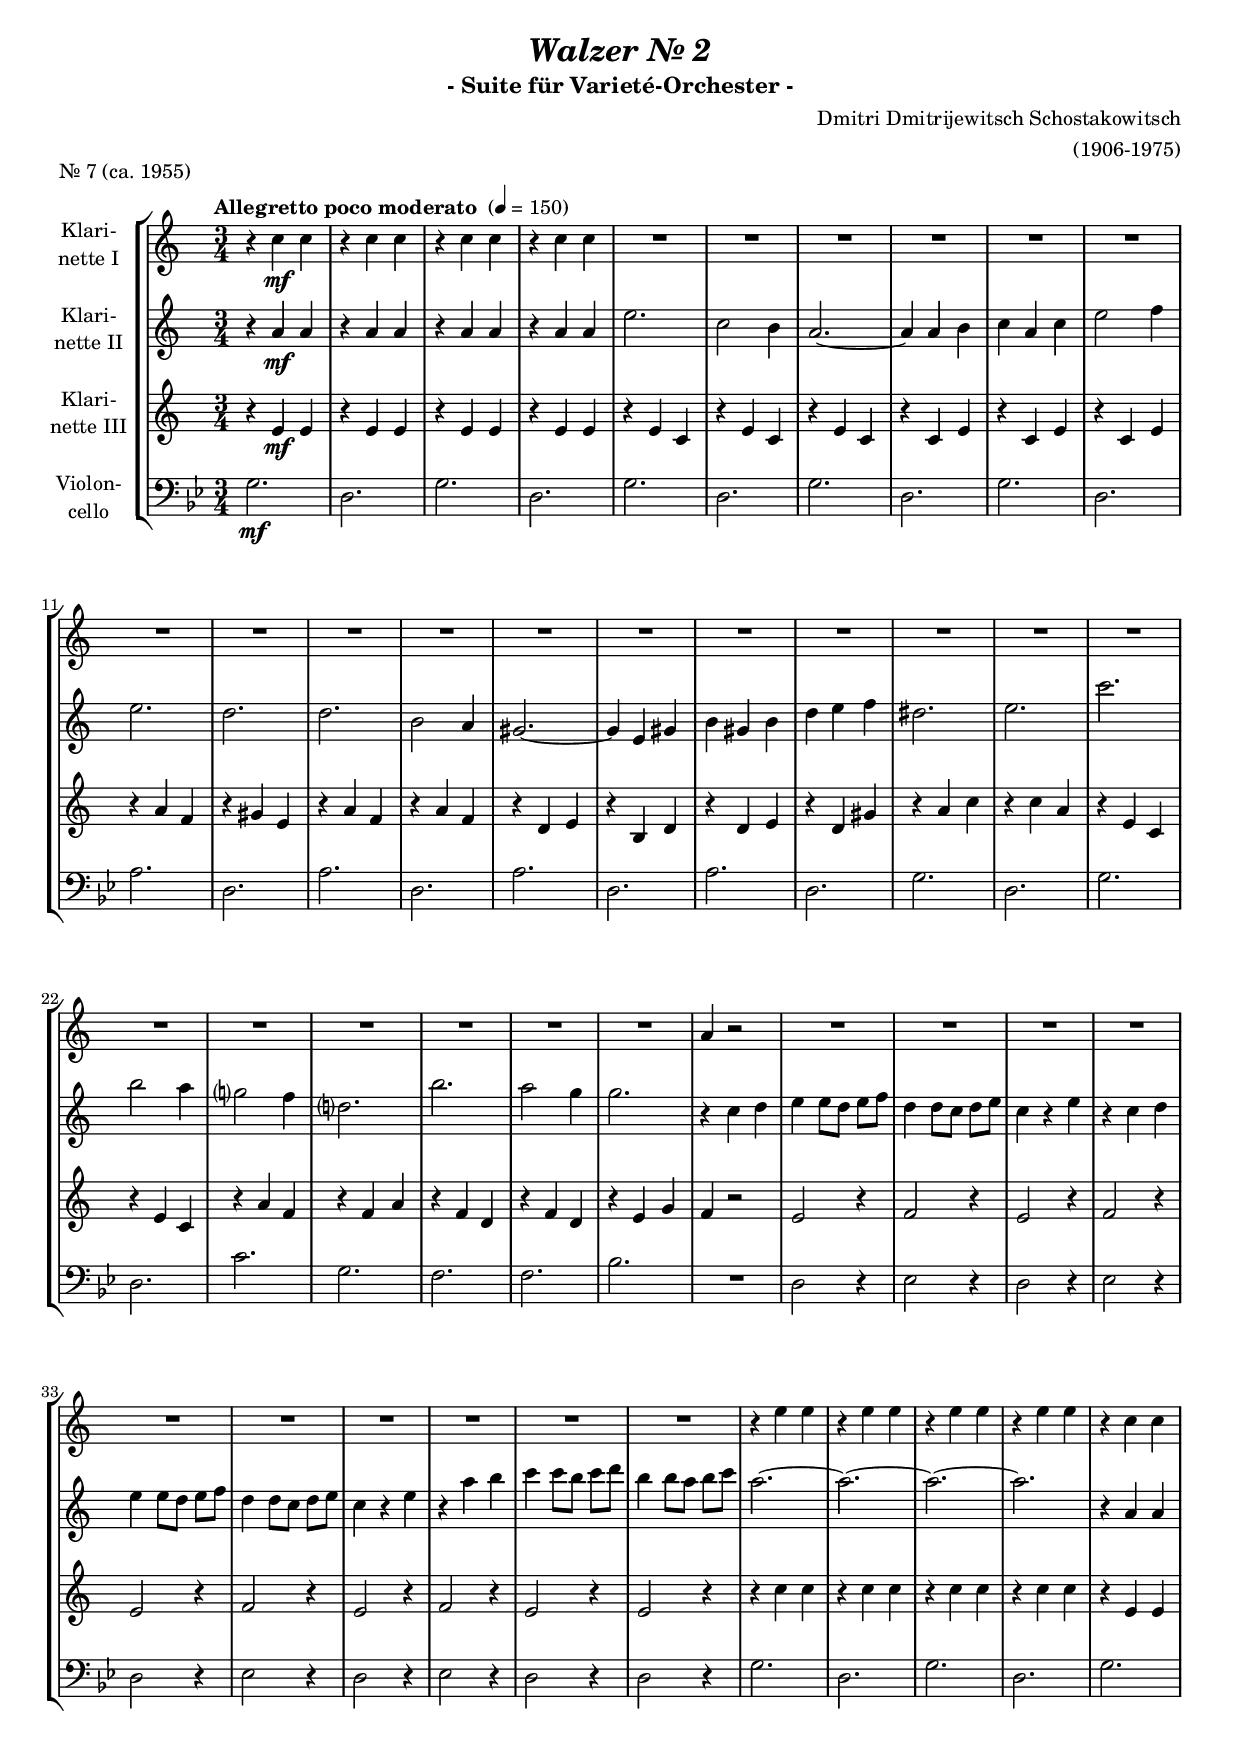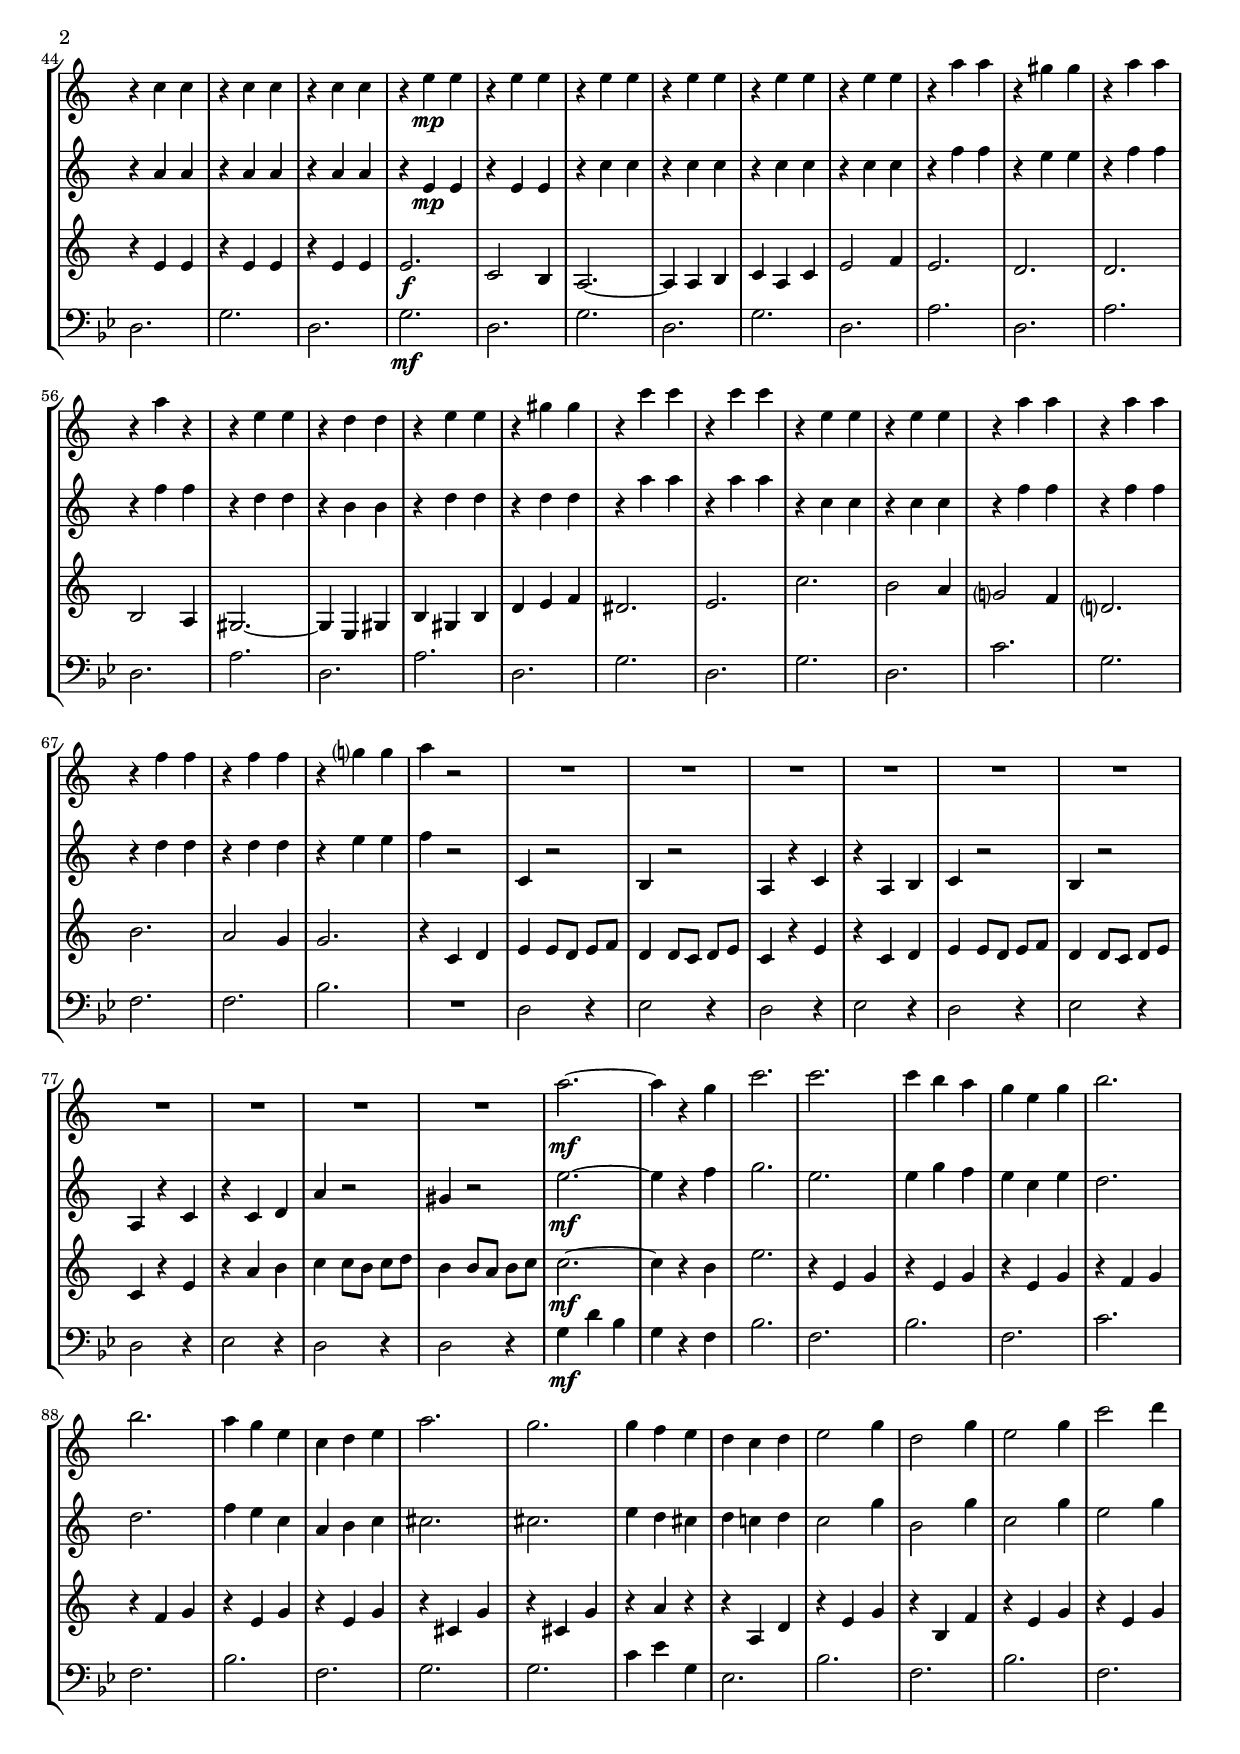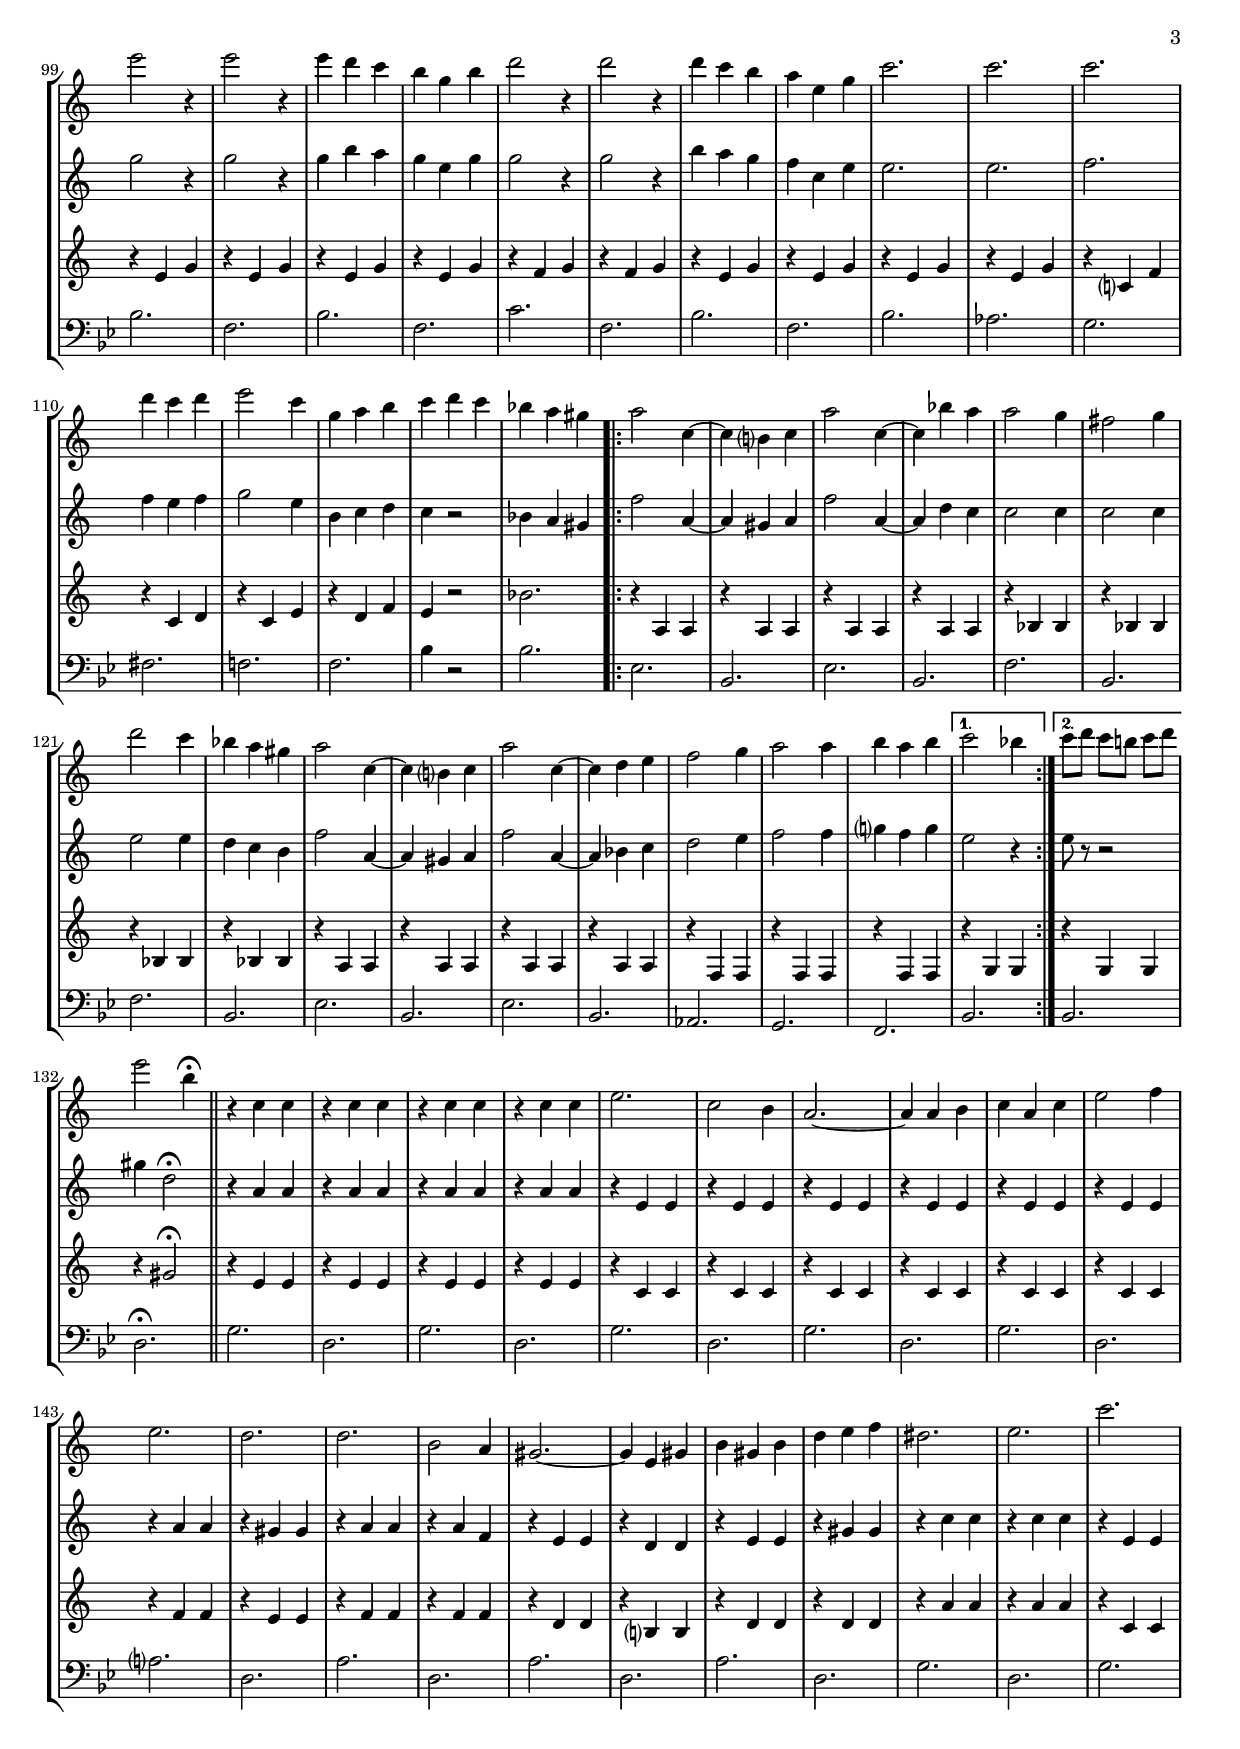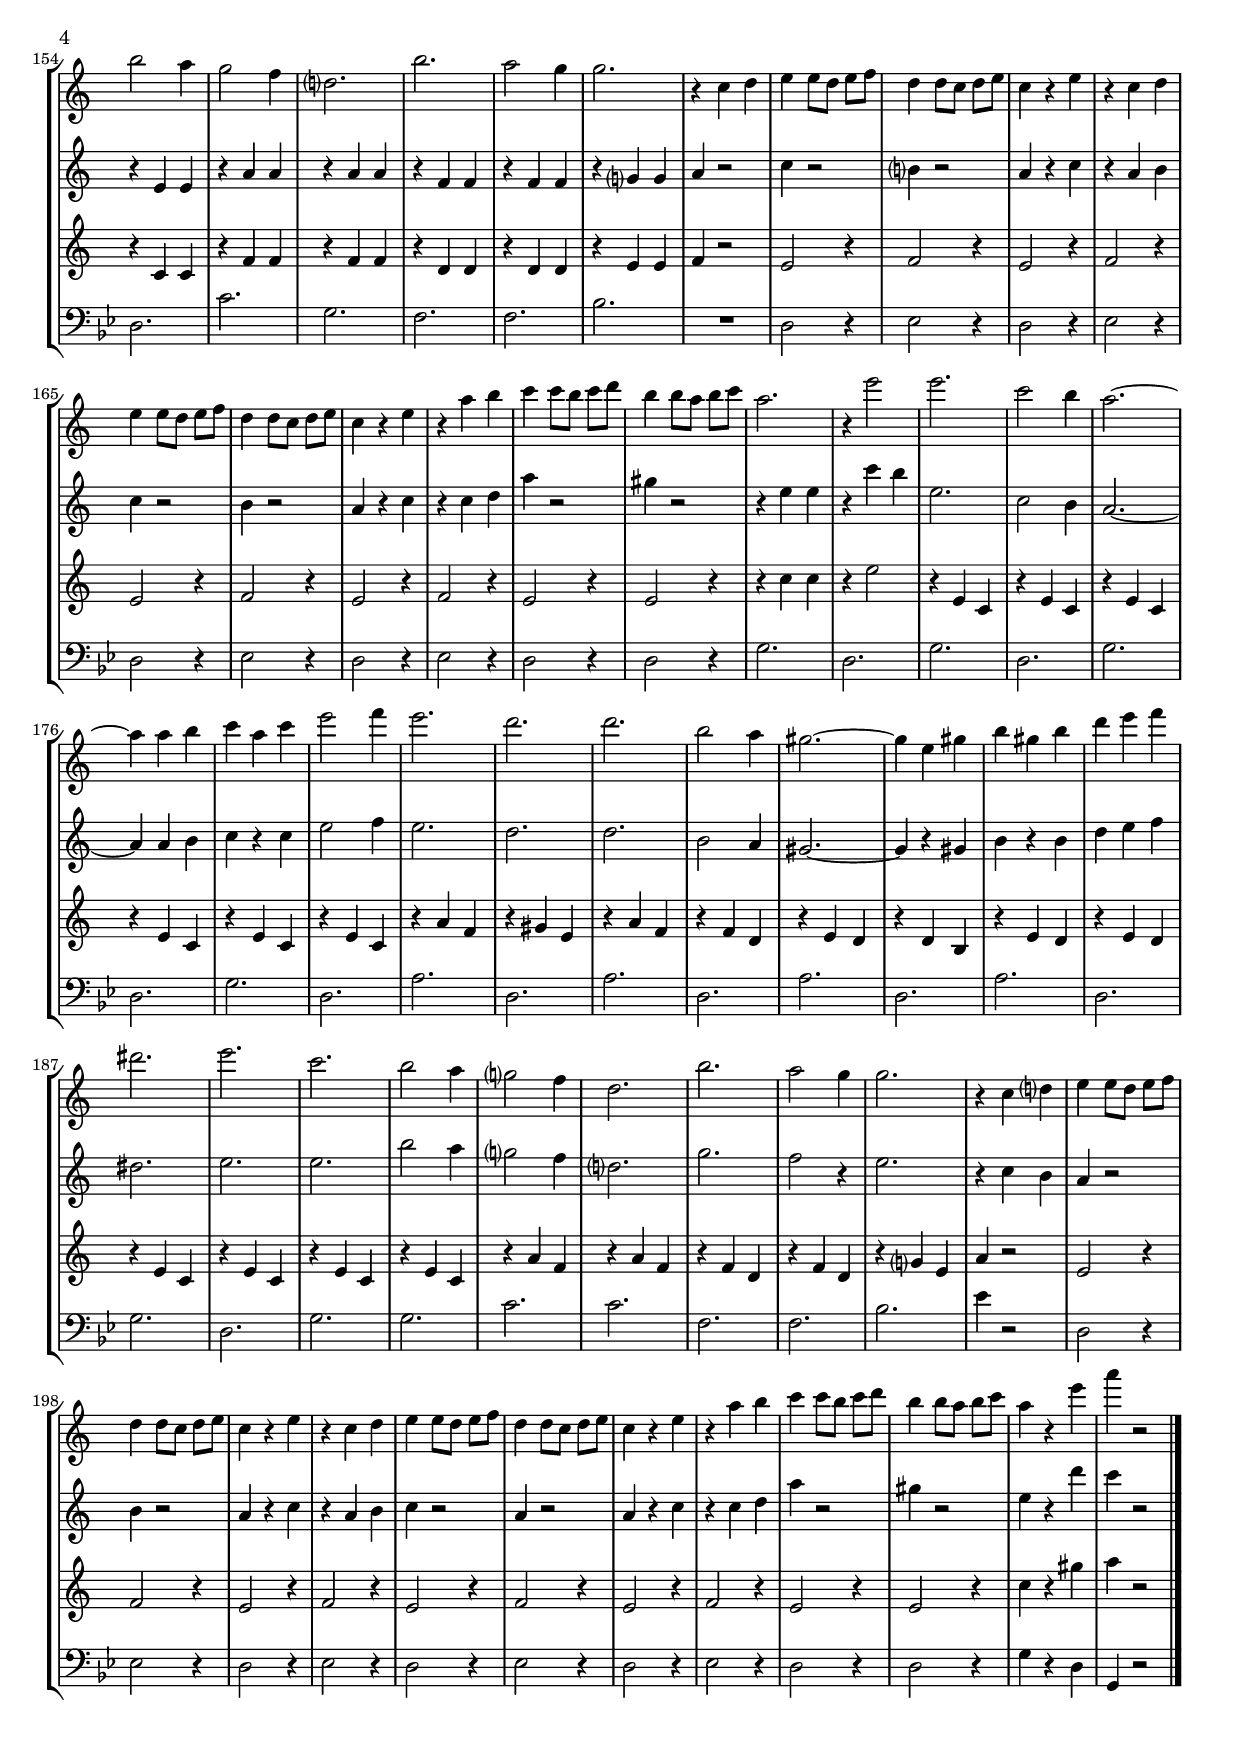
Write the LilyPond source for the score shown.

\version "2.18.2"
\include "deutsch.ly"

#(set-global-staff-size 17.5)

\header {
  title     = \markup \bold \italic "Walzer Nr. 2"
  subtitle  = "- Suite für Varieté-Orchester -"
  composer  = "Dmitri Dmitrijewitsch Schostakowitsch"
  arranger  = "(1906-1975)"
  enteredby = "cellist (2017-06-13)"
  piece     = "Nr. 7 (ca. 1955)"
}

voiceconsts = {
  \key d \minor
  \time 3/4
  \clef "treble"
%  \numericTimeSignature
  \compressFullBarRests
  % Set default beaming for all staves
  \set Timing.beamExceptions = #'()
  \set Timing.baseMoment     = #(ly:make-moment 1 4)
  \set Timing.beatStructure  = #'(1 1 1)
  \tempo "Allegretto poco moderato " 4=150
}

mifl = "flute"
mikl = "clarinet"
miob = "oboe"
mist = "string ensemble 1"
miba = "cello"
%miba = "bassoon"
%miba = "harpsichord"
milo = "drawbar organ"


va = \relative c' {
  \voiceconsts

  r4 f\mf f
  r f f
  r f f
  r f f
  R2.*23
  d4 r2
  R2.*10
  r4 a' a
  r a a

  r a a
  r a a
  r f f
  r f f
  r f f
  r f f
  r a\mp a
  r a a
  r a a
  r a a
  r a a

  r a a
  r d d
  r cis cis
  r d d
  r d r
  r a a
  r g g
  r a a
  r cis cis
  r f f

  r f f
  r a, a
  r a a
  r d d
  r d d
  r b b
  r b b
  r c? c
  d r2
  R2.*10
  d2.~\mf

  d4 r c
  f2.
  f
  f4 e d
  c a c
  e2.
  e
  d4 c a
  f g a
  d2.
  c
  c4 b a

  g f g
  a2 c4
  g2 c4
  a2 c4
  f2 g4
  a2 r4
  a2 r4
  a g f
  e c e
  g2 r4
  g2 r4
  g f e

  d a c
  f2.
  f
  f
  g4 f g
  a2 f4
  c d e
  f g f
  es d cis
  
  \repeat volta 2 {
    d2 f,4~
    f e? f

    d'2 f,4~
    f es' d
    d2 c4
    h2 c4
    g'2 f4
    es d cis
    d2 f,4~
    f e? f
    d'2 f,4~
    f g a
    b2 c4
    d2 d4

    e d e
  }
  \alternative {
    { f2 es4 }
    { f8 g f e! f g }
  }
  a2 e4\fermata \bar "||"
  r f, f
  r f f
  r f f
  r f f
  a2. f2 e4
  d2.~

  d4 d e
  f d f
  a2 b4
  a2.
  g
  g
  e2 d4
  cis2.~
  cis4 a cis
  e cis e
  g a b
  gis2.

  a
  f'
  e2 d4
  c2 b4
  g?2.
  e'
  d2 c4
  c2.
  r4 f, g
  a a8 g a b
  g4 g8 f g a
  f4 r a

  r f g
  a a8 g a b
  g4 g8 f g a
  f4 r a
  r d e
  f f8 e f g
  e4 e8 d e f
  d2.
  r4 a'2

  a2.
  f2 e4
  d2.~
  d4 d e
  f d f
  a2 b4
  a2.
  g
  g
  e2 d4
  cis2.~
  cis4 a cis

  e cis e
  g a b
  gis2.
  a
  f
  e2 d4
  c?2 b4
  g2.
  e'
  d2 c4
  c2.
  r4 f, g?

  a a8 g a b
  g4 g8 f g a
  f4 r a
  r f g
  a a8 g a b
  g4 g8 f g a
  f4 r a
  r d e

  f f8 e f g
  e4 e8 d e f
  d4 r a'
  d r2 \bar "|."
}

vb = \relative c' {
  \voiceconsts

  r4 d\mf d
  r d d
  r d d
  r d d
  a'2.
  f2 e4
  d2.~
  d4 d e
  f d f
  a2 b4

  a2.
  g
  g
  e2 d4
  cis2.~
  cis4 a cis
  e cis e
  g a b
  gis2.
  a
  f'
  e2 d4

  c?2 b4
  g?2.
  e'
  d2 c4
  c2.
  r4 f, g
  a a8 g a b
  g4 g8 f g a
  f4 r a
  r f g

  a a8 g a b
  g4 g8 f g a
  f4 r a
  r d e
  f f8 e f g
  e4 e8 d e f
  d2.~
  d~
  d~
  d

  r4 d, d
  r d d
  r d d
  r d d
  r a\mp a
  r a a
  r f' f
  r f f
  r f f
  r f f

  r b b
  r a a
  r b b
  r b b
  r g g
  r e e
  r g g
  r g g
  r d' d
  r d d

  r f, f
  r f f
  r b b
  r b b
  r g g
  r g g
  r a a
  b r2
  f,4 r2
  e4 r2
  d4 r f

  r d e
  f r2
  e4 r2
  d4 r f
  r f g
  d' r2
  cis4 r2
  a'2.~\mf
  a4 r b
  c2.
  a
  a4 c b

  a f a
  g2.
  g
  b4 a f
  d e f
  fis2.
  fis
  a4 g fis
  g f! g
  f2 c'4
  e,2 c'4
  f,2 c'4

  a2 c4
  c2 r4
  c2 r4
  c e d
  c a c
  c2 r4
  c2 r4
  e d c
  b f a
  a2.
  a
  b

  b4 a b
  c2 a4
  e f g
  f r2
  es4 d cis
  
  \repeat volta 2 {
    b'2 d,4~
    d cis d
    b'2 d,4~
    d g f
    f2 f4
    f2 f4

    a2 a4
    g f e
    b'2 d,4~
    d cis d
    b'2 d,4~
    d es f
    g2 a4
    b2 b4 c? b c
  }
  \alternative {
    { a2 r4 }
    { a8 r r2 }
  }

  cis4 g2\fermata \bar "||"
  r4 d d
  r d d
  r d d
  r d d
  r a a
  r a a
  r a a
  r a a
  r a a

  r a a
  r d d r cis cis
  r d d
  r d b
  r a a
  r g g
  r a a
  r cis cis

  r f f
  r f f
  r a, a
  r a a
  r d d
  r d d
  r b b
  r b b
  r c? c
  d r2

  f4 r2
  e?4 r2
  d4 r f
  r d e
  f r2
  e4 r2
  d4 r f
  r f g
  d' r2
  cis4 r2
  r4 a a

  r f' e
  a,2.
  f2 e4
  d2.~
  d4 d e
  f r f
  a2 b4
  a2.
  g
  g
  e2 d4
  cis2.~

  cis4 r cis
  e r e
  g a b
  gis2.
  a
  a
  e'2 d4
  c?2 b4
  g?2.
  c
  b2 r4
  a2.
  r4 f e

  d r2
  e4 r2
  d4 r f
  r d e
  f r2
  d4 r2
  d4 r f
  r f g
  d' r2
  cis4 r2
  a4 r g'
  f r2 \bar "|."
}

vc = \relative c' {
  \voiceconsts
  
  r4 a\mf a
  r a a
  r a a
  r a a
  r a f
  r a f
  r a f
  r f a
  r f a

  r f a
  r d b
  r cis a
  r d b
  r d b
  r g a
  r e g
  r g a
  r g cis
  r d f

  r f d
  r a f
  r a f
  r d' b
  r b d
  r b g
  r b g
  r a c
  b r2
  a r4
  b2 r4

  a2 r4
  b2 r4
  a2 r4
  b2 r4
  a2 r4
  b2 r4
  a2 r4
  a2 r4
  r f' f
  r f f
  r f f
  r f f

  r a, a
  r a a
  r a a
  r a a
  a2.\f
  f2 e4
  d2.~
  d4 d e
  f d f
  a2 b4
  a2.
  g2.

  g
  e2 d4
  cis2.~
  cis4 a cis
  e cis e
  g a b
  gis2.
  a
  f'
  e2 d4
  c?2 b4
  g?2.

  e'
  d2 c4
  c2.
  r4 f, g
  a a8 g a b
  g4 g8 f g a
  f4 r a
  r f g
  a a8 g a b

  g4 g8 f g a
  f4 r a
  r d e
  f f8 e f g
  e4 e8 d e f
  f2.~\mf
  f4 r e
  a2.
  r4 a, c
  r a c

  r a c
  r b c
  r b c
  r a c
  r a c
  r fis, c'
  r fis, c'
  r d r
  r d, g
  r a c

  r e, b'
  r a c
  r a c
  r a c
  r a c
  r a c
  r a c
  r b c
  r b c
  r a c
  r a c

  r a c
  r a c
  r f,? b
  r f g
  r f a
  r g b
  a r2
  es'2.
  
  \repeat volta 2 {
    r4 d, d
    r d d
    r d d

    r d d
    r es es
    r es es
    r es es
    r es es
    r d d
    r d d
    r d d
    r d d
    r b b

    r b b
    r b b
  }
  \alternative {
    { r c c }
    { r c c }
  }
  r cis'2\fermata \bar "||"
  r4 a a
  r a a
  r a a
  r a a
  r f f
  
  r f f
  r f f
  r f f
  r f f
  r f f
  r b b
  r a a
  r b b
  r b b
  r g g
  r e? e

  r g g
  r g g
  r d' d
  r d d
  r f, f
  r f f
  r b b
  r b b
  r g g
  r g g
  r a a

  b r2
  a r4
  b2 r4
  a2 r4
  b2 r4
  a2 r4
  b2 r4
  a2 r4
  b2 r4
  a2 r4
  a2 r4
  r f' f
  r a2

  r4 a, f
  r a f
  r a f
  r a f
  r a f
  r a f
  r d' b
  r cis a
  r d b
  r b g

  r a g
  r g e
  r a g
  r a g
  r a f
  r a f
  r a f
  r a f
  r d' b
  r d b
  r b g

  r b g
  r c? a
  d r2
  a r4
  b2 r4
  a2 r4
  b2 r4
  a2 r4
  b2 r4
  a2 r4
  b2 r4
  a2 r4
  a2 r4

  f' r cis'
  d r2 \bar "|."
}

vd = \relative c {
  \voiceconsts
  \clef "bass"

  d2.\mf
  a
  d
  a
  d
  a
  d
  a
  d
  a
  e'
  a,
  
  e'
  a,
  e'
  a,
  e'
  a,
  d
  a
  d
  a
  g'
  d
  c
  c
  f
  R2.

  a,2 r4
  b2 r4
  a2 r4
  b2 r4
  a2 r4
  b2 r4
  a2 r4
  b2 r4
  a2 r4
  a2 r4
  d2.
  a
  d
  a

  d
  a
  d
  a
  d\mf
  a
  d
  a
  d
  a
  e'
  a,
  e'
  a,
  e'
  
  a,
  e'
  a,
  d
  a
  d
  a
  g'
  d
  c
  c
  f
  R2.
  a,2 r4
  b2 r4

  a2 r4
  b2 r4
  a2 r4
  b2 r4
  a2 r4
  b2 r4
  a2 r4
  a2 r4
  d4\mf a' f
  d r c
  f2.
  c
  f

  c
  g'
  c,
  f
  c
  d
  d
  g4 b d,
  b2.
  f'
  c
  f
  c
  f

  c
  f
  c
  g'
  c,
  f
  c
  f
  es
  d
  cis
  c!
  c
  f4 r2

  f2.
  
  \repeat volta 2 {
    b,
    f
    b
    f
    c'
    f,
    c'
    f,
    b
    f
    b
    f
    es
    d
    
    c
  }
  \alternative {
    { f }
    { f }
  }
  a\fermata \bar "||"
  d
  a
  d
  a
  d
  a
  d
  a
  d
  a
  e'?

  a,
  e'
  a,
  e'
  a,
  e'
  a,
  d
  a
  d
  a
  g'
  d
  c
  c

  f
  R2.
  a,2 r4
  b2 r4
  a2 r4
  b2 r4
  a2 r4
  b2 r4
  a2 r4
  b2 r4
  a2 r4
  a2 r4
  d2.
  a

  d
  a
  d
  a
  d
  a
  e'
  a,
  e'
  a,
  e'
  a,
  e'
  a,
  d

  a
  d
  d
  g
  g
  c,
  c
  f
  b4 r2
  a, r4
  b2 r4
  a2 r4
  b2 r4  
  a2 r4
  
  b2 r4
  a2 r4
  b2 r4
  a2 r4
  a2 r4
  d r a
  d, r2 \bar "|."
}


music = \new StaffGroup <<
      \new Staff {
	\set Staff.midiInstrument = \mikl
	\set Staff.instrumentName = \markup \center-column { "Klari-" "nette I" }
	\transpose d a { \va }
      }

      \new Staff {
	\set Staff.midiInstrument = \mikl
	\set Staff.instrumentName = \markup \center-column { "Klari-" "nette II" }
	\transpose d a { \vb }
      }

      \new Staff {
	\set Staff.midiInstrument = \mikl
	\set Staff.instrumentName = \markup \center-column { "Klari-" "nette III" }
	\transpose d a { \vc }
      }

      \new Staff {
	\set Staff.midiInstrument = \miba
	\set Staff.instrumentName = \markup \center-column { "Violon-" "cello" }
	\transpose d g { \vd }
      }
>>

\book {
  \score {
    \music
    \layout {}
  }

  \score {
    \unfoldRepeats \music

    \midi {
      \context {
        \Score
      }
    }
  }
}
